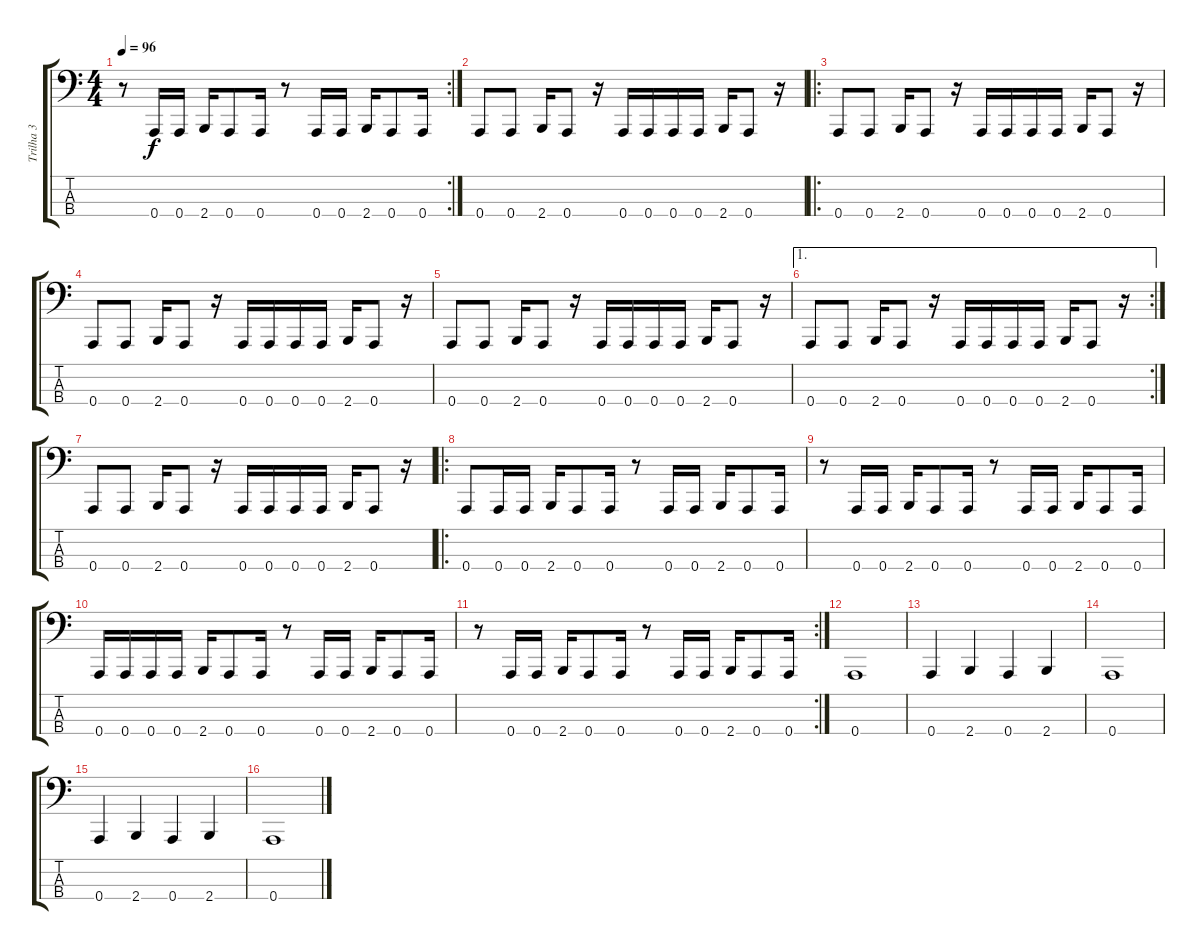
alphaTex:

\track ("Trilha 3" "Trilha 3") {instrument slapbass2}
\staff {score tabs}
\tuning (D2 A1 E1 A0) {hide}
\rc 2
\ts (4 4)
\tempo 96
\clef f4
\ks c
r.8{dy f} 0.4.16 0.4.16 2.4.16 0.4.8 0.4.16 r.8 0.4.16 0.4.16 2.4.16 0.4.8 0.4.16 |
0.4.8 0.4.8 2.4.16 0.4.8 r.16 0.4.16 0.4.16 0.4.16 0.4.16 2.4.16 0.4.8 r.16 |
\ro
0.4.8 0.4.8 2.4.16 0.4.8 r.16 0.4.16 0.4.16 0.4.16 0.4.16 2.4.16 0.4.8 r.16 |
0.4.8 0.4.8 2.4.16 0.4.8 r.16 0.4.16 0.4.16 0.4.16 0.4.16 2.4.16 0.4.8 r.16 |
0.4.8 0.4.8 2.4.16 0.4.8 r.16 0.4.16 0.4.16 0.4.16 0.4.16 2.4.16 0.4.8 r.16 |
\ae 1
\rc 2
0.4.8 0.4.8 2.4.16 0.4.8 r.16 0.4.16 0.4.16 0.4.16 0.4.16 2.4.16 0.4.8 r.16 |
0.4.8 0.4.8 2.4.16 0.4.8 r.16 0.4.16 0.4.16 0.4.16 0.4.16 2.4.16 0.4.8 r.16 |
\ro
0.4.8 0.4.16 0.4.16 2.4.16 0.4.8 0.4.16 r.8 0.4.16 0.4.16 2.4.16 0.4.8 0.4.16 |
r.8 0.4.16 0.4.16 2.4.16 0.4.8 0.4.16 r.8 0.4.16 0.4.16 2.4.16 0.4.8 0.4.16 |
0.4.16 0.4.16 0.4.16 0.4.16 2.4.16 0.4.8 0.4.16 r.8 0.4.16 0.4.16 2.4.16 0.4.8 0.4.16 |
\rc 2
r.8 0.4.16 0.4.16 2.4.16 0.4.8 0.4.16 r.8 0.4.16 0.4.16 2.4.16 0.4.8 0.4.16 |
0.4.1 |
0.4.4 2.4.4 0.4.4 2.4.4 |
0.4.1 |
0.4.4 2.4.4 0.4.4 2.4.4 |
0.4.1
